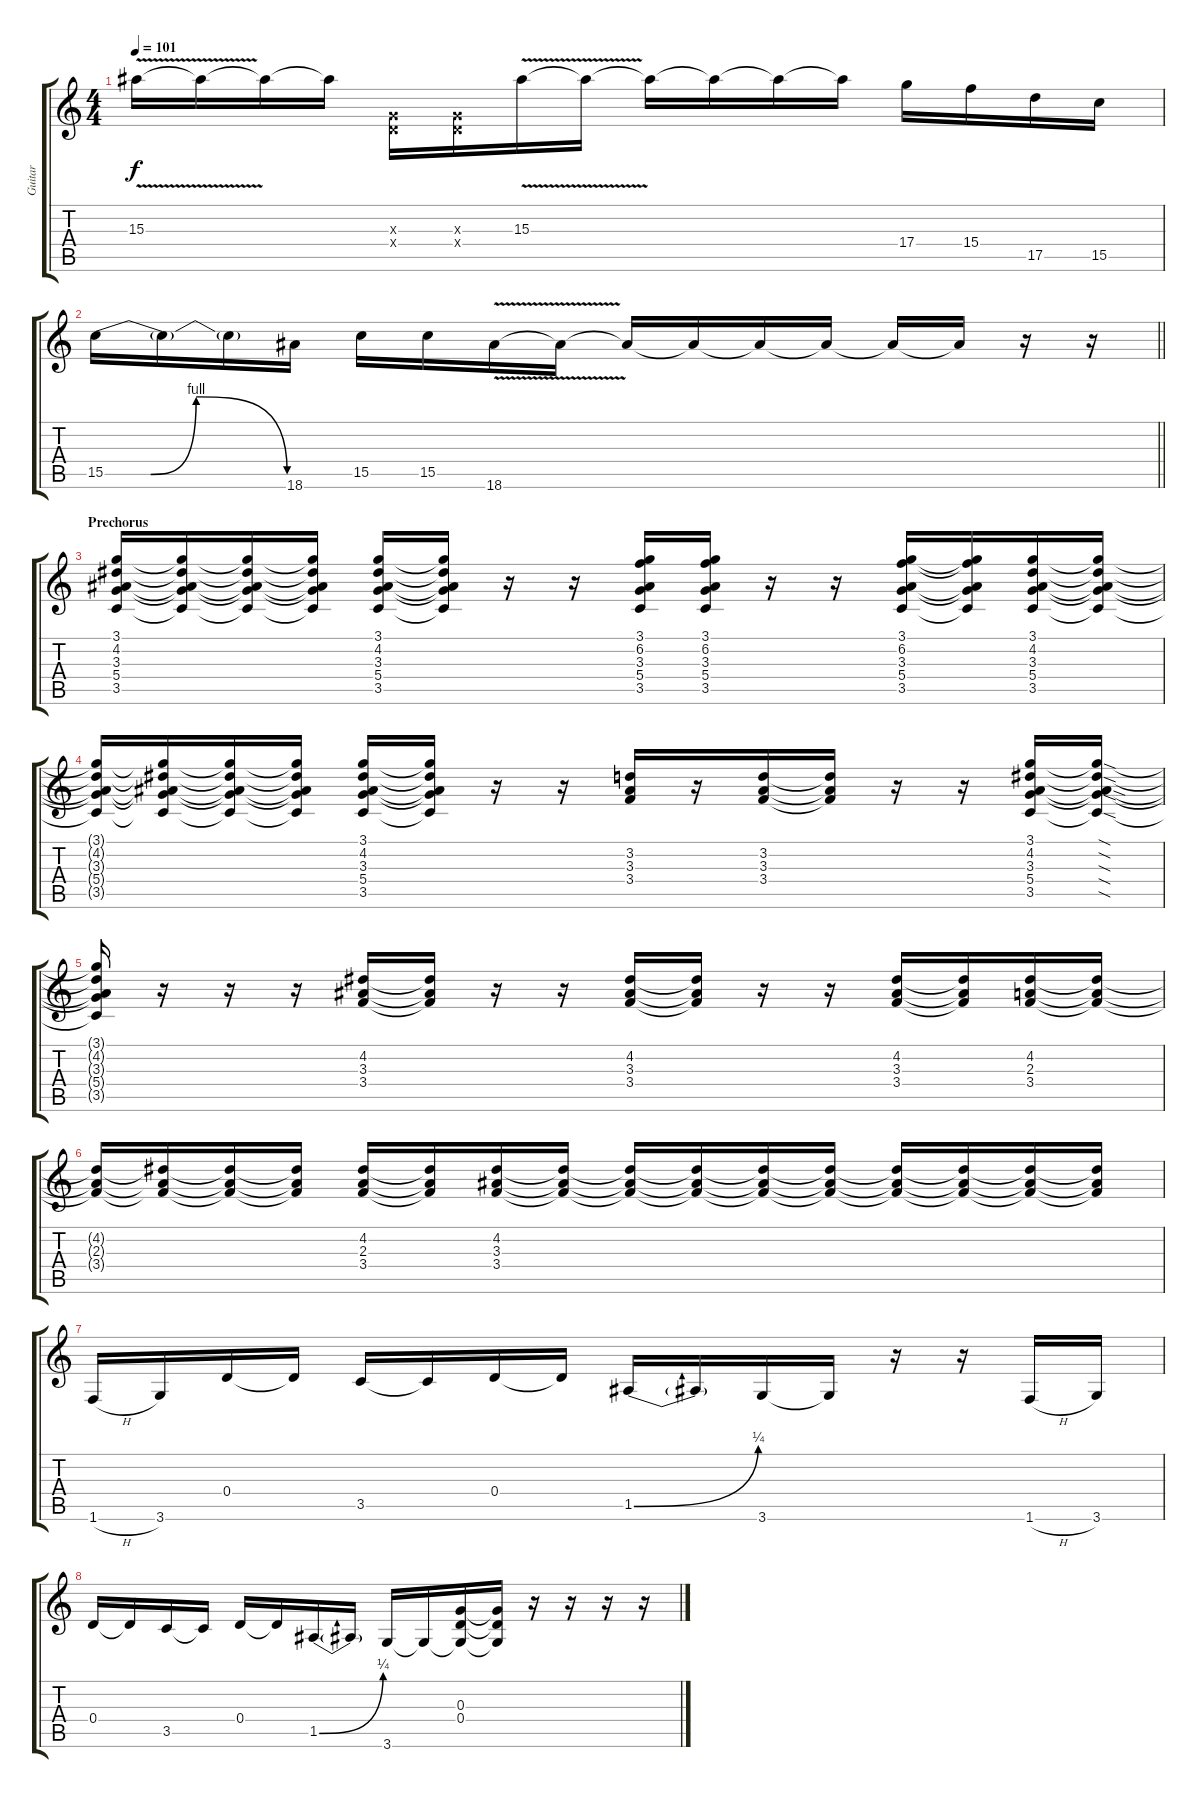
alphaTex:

\track ("Guitar" "Guitar") {instrument overdrivenguitar}
\staff {score tabs}
\tuning (E4 B3 G3 D3 A2 E2) {hide}
\ts (4 4)
\tempo 101
\clef g2
\ks c
15.3{v}.16{dy f} 15.3{t}.16 15.3{t}.16 15.3{t}.16 (0.3{x} 0.4{x}).16 (0.3{x} 0.4{x}).16 15.3{v}.16 15.3{t}.16 15.3{t}.16 15.3{t}.16 15.3{t}.16 15.3{t}.16 17.4.16 15.4.16 17.5.16 15.5.16 |
\barLineRight lightlight
15.5{be (custom 0 0 15 0 30 4 60 0)}.16 15.5{t}.16 15.5{t}.16 18.6.16 15.5.16 15.5.16 18.6{v}.16 18.6{t}.16 18.6{t}.16 18.6{t}.16 18.6{t}.16 18.6{t}.16 18.6{t}.16 18.6{t}.16 r.16 r.16 |
\section ("" "Prechorus")
(3.1 4.2 3.3 5.4 3.5).16 (3.1{t} 4.2{t} 3.3{t} 5.4{t} 3.5{t}).16 (3.1{t} 4.2{t} 3.3{t} 5.4{t} 3.5{t}).16 (3.1{t} 4.2{t} 3.3{t} 5.4{t} 3.5{t}).16 (3.1 4.2 3.3 5.4 3.5).16 (3.1{t} 4.2{t} 3.3{t} 5.4{t} 3.5{t}).16 r.16 r.16 (3.1 6.2 3.3 5.4 3.5).16 (3.1 6.2 3.3 5.4 3.5).16 r.16 r.16 (3.1 6.2 3.3 5.4 3.5).16 (3.1{t} 6.2{t} 3.3{t} 5.4{t} 3.5{t}).16 (3.1 4.2 3.3 5.4 3.5).16 (3.1{t} 4.2{t} 3.3{t} 5.4{t} 3.5{t}).16 |
(3.1{t} 4.2{t} 3.3{t} 5.4{t} 3.5{t}).16 (3.1{t} 4.2{t} 3.3{t} 5.4{t} 3.5{t}).16 (3.1{t} 4.2{t} 3.3{t} 5.4{t} 3.5{t}).16 (3.1{t} 4.2{t} 3.3{t} 5.4{t} 3.5{t}).16 (3.1 4.2 3.3 5.4 3.5).16 (3.1{t} 4.2{t} 3.3{t} 5.4{t} 3.5{t}).16 r.16 r.16 (3.2 3.3 3.4).16 r.16 (3.2 3.3 3.4).16 (3.2{t} 3.3{t} 3.4{t}).16 r.16 r.16 (3.1 4.2 3.3 5.4 3.5).16 (3.1{sod t} 4.2{sod t} 3.3{sod t} 5.4{sod t} 3.5{sod t}).16 |
(3.1{t} 4.2{t} 3.3{t} 5.4{t} 3.5{t}).16 r.16 r.16 r.16 (4.2 3.3 3.4).16 (4.2{t} 3.3{t} 3.4{t}).16 r.16 r.16 (4.2 3.3 3.4).16 (4.2{t} 3.3{t} 3.4{t}).16 r.16 r.16 (4.2 3.3 3.4).16 (4.2{t} 3.3{t} 3.4{t}).16 (4.2 2.3 3.4).16 (4.2{t} 2.3{t} 3.4{t}).16 |
(4.2{t} 2.3{t} 3.4{t}).16 (4.2{t} 2.3{t} 3.4{t}).16 (4.2{t} 2.3{t} 3.4{t}).16 (4.2{t} 2.3{t} 3.4{t}).16 (4.2 2.3 3.4).16 (4.2{t} 2.3{t} 3.4{t}).16 (4.2 3.3 3.4).16 (4.2{t} 3.3{t} 3.4{t}).16 (4.2{t} 3.3{t} 3.4{t}).16 (4.2{t} 3.3{t} 3.4{t}).16 (4.2{t} 3.3{t} 3.4{t}).16 (4.2{t} 3.3{t} 3.4{t}).16 (4.2{t} 3.3{t} 3.4{t}).16 (4.2{t} 3.3{t} 3.4{t}).16 (4.2{t} 3.3{t} 3.4{t}).16 (4.2{t} 3.3{t} 3.4{t}).16 |
1.6{h}.16 3.6.16 0.4.16 0.4{t}.16 3.5.16 3.5{t}.16 0.4.16 0.4{t}.16 1.5{be (bend 0 0 60 1)}.16 1.5{t}.16 3.6.16 3.6{t}.16 r.16 r.16 1.6{h}.16 3.6.16 |
0.4.16 0.4{t}.16 3.5.16 3.5{t}.16 0.4.16 0.4{t}.16 1.5{be (bend 0 0 60 1)}.16 1.5{t}.16 3.6.16 3.6{t}.16 (0.3 0.4 3.6{t}).16 (0.3{t} 0.4{t} 3.6{t}).16 r.16 r.16 r.16 r.16
